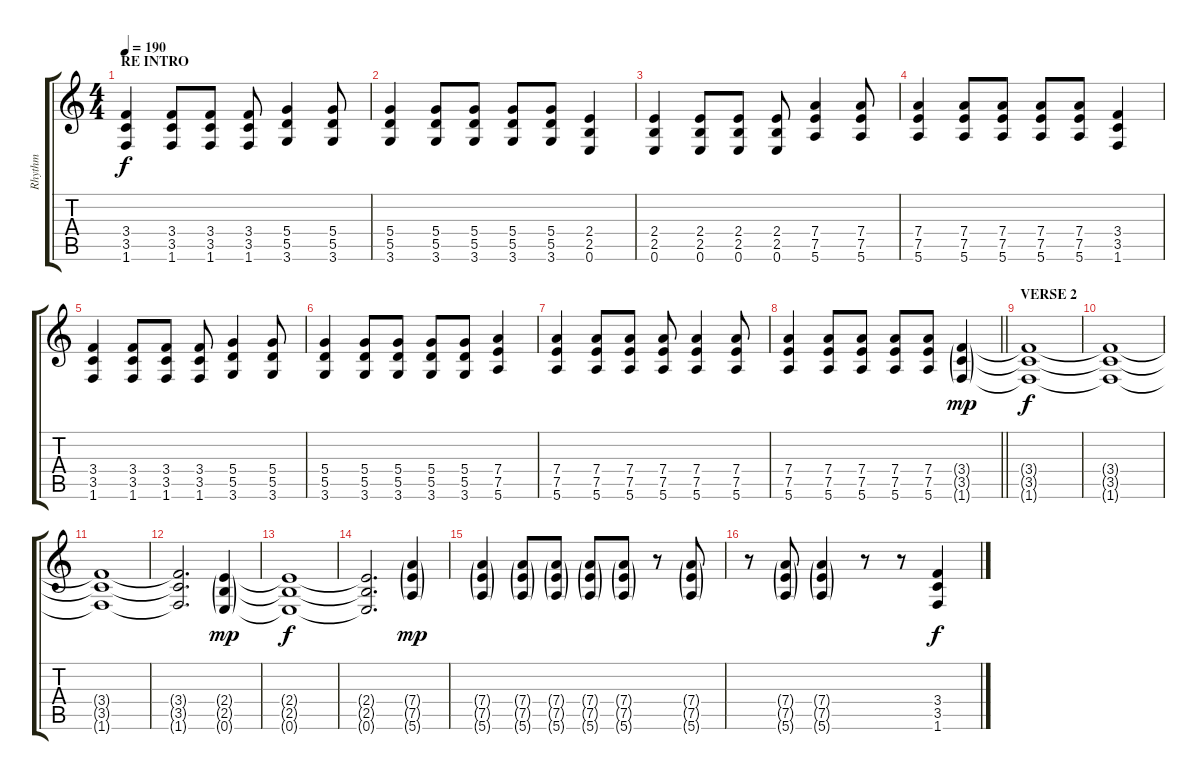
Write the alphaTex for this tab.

\track ("Rhythm" "Rhythm") {instrument distortionguitar}
\staff {score tabs}
\tuning (E4 B3 G3 D3 A2 E2) {hide}
\ts (4 4)
\section ("" "RE INTRO")
\tempo 190
\clef g2
\ks c
(3.4 3.5 1.6).4{dy f} (3.4 3.5 1.6).8 (3.4 3.5 1.6).8 (3.4 3.5 1.6).8 (5.4 5.5 3.6).4 (5.4 5.5 3.6).8 |
(5.4 5.5 3.6).4 (5.4 5.5 3.6).8 (5.4 5.5 3.6).8 (5.4 5.5 3.6).8 (5.4 5.5 3.6).8 (2.4 2.5 0.6).4 |
(2.4 2.5 0.6).4 (2.4 2.5 0.6).8 (2.4 2.5 0.6).8 (2.4 2.5 0.6).8 (7.4 7.5 5.6).4 (7.4 7.5 5.6).8 |
(7.4 7.5 5.6).4 (7.4 7.5 5.6).8 (7.4 7.5 5.6).8 (7.4 7.5 5.6).8 (7.4 7.5 5.6).8 (3.4 3.5 1.6).4 |
(3.4 3.5 1.6).4 (3.4 3.5 1.6).8 (3.4 3.5 1.6).8 (3.4 3.5 1.6).8 (5.4 5.5 3.6).4 (5.4 5.5 3.6).8 |
(5.4 5.5 3.6).4 (5.4 5.5 3.6).8 (5.4 5.5 3.6).8 (5.4 5.5 3.6).8 (5.4 5.5 3.6).8 (7.4 7.5 5.6).4 |
(7.4 7.5 5.6).4 (7.4 7.5 5.6).8 (7.4 7.5 5.6).8 (7.4 7.5 5.6).8 (7.4 7.5 5.6).4 (7.4 7.5 5.6).8 |
\barLineRight lightlight
(7.4 7.5 5.6).4 (7.4 7.5 5.6).8 (7.4 7.5 5.6).8 (7.4 7.5 5.6).8 (7.4 7.5 5.6).8 (3.4{g} 3.5{g} 1.6{g}).4{dy mp} |
\section ("" "VERSE 2")
(3.4{t} 3.5{t} 1.6{t}).1{dy f} |
(3.4{t} 3.5{t} 1.6{t}).1 |
(3.4{t} 3.5{t} 1.6{t}).1 |
(3.4{t} 3.5{t} 1.6{t}).2{d} (2.4{g} 2.5{g} 0.6{g}).4{dy mp} |
(2.4{t} 2.5{t} 0.6{t}).1{dy f} |
(2.4{t} 2.5{t} 0.6{t}).2{d} (7.4{g} 7.5{g} 5.6{g}).4{dy mp} |
(7.4{g} 7.5{g} 5.6{g}).4 (7.4{g} 7.5{g} 5.6{g}).8 (7.4{g} 7.5{g} 5.6{g}).8 (7.4{g} 7.5{g} 5.6{g}).8 (7.4{g} 7.5{g} 5.6{g}).8 r.8 (7.4{g} 7.5{g} 5.6{g}).8 |
r.8 (7.4{g} 7.5{g} 5.6{g}).8 (7.4{g} 7.5{g} 5.6{g}).4 r.8 r.8 (3.4 3.5 1.6).4{dy f}
